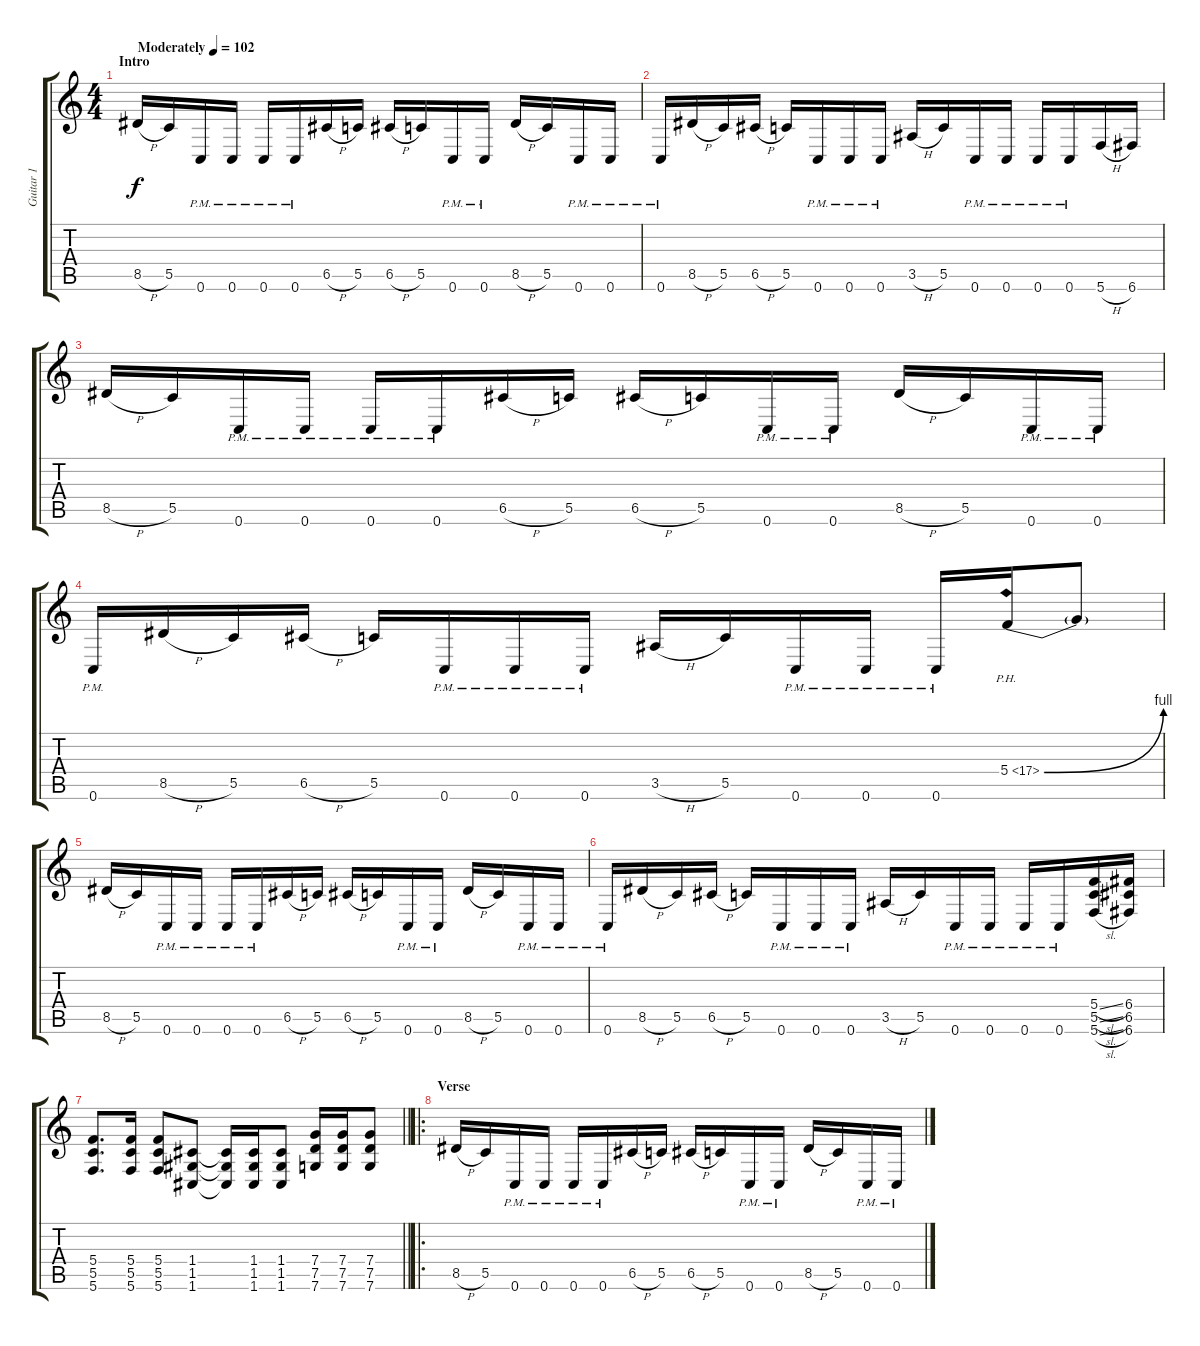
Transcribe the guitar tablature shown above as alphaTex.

\track ("Guitar 1" "Guitar 1") {instrument distortionguitar}
\staff {score tabs}
\tuning (D4 A3 F3 C3 G2 C2) {hide}
\ts (4 4)
\section ("" "Intro")
\tempo (102 "Moderately")
\clef g2
\ks c
8.5{h}.16{dy f instrument distortionguitar} 5.5.16 0.6{pm}.16 0.6{pm}.16 0.6{pm}.16 0.6{pm}.16 6.5{h}.16 5.5.16 6.5{h}.16 5.5.16 0.6{pm}.16 0.6{pm}.16 8.5{h}.16 5.5.16 0.6{pm}.16 0.6{pm}.16 |
0.6{pm}.16 8.5{h}.16 5.5.16 6.5{h}.16 5.5.16 0.6{pm}.16 0.6{pm}.16 0.6{pm}.16 3.5{h}.16 5.5.16 0.6{pm}.16 0.6{pm}.16 0.6{pm}.16 0.6{pm}.16 5.6{h}.16 6.6.16 |
8.5{h}.16 5.5.16 0.6{pm}.16 0.6{pm}.16 0.6{pm}.16 0.6{pm}.16 6.5{h}.16 5.5.16 6.5{h}.16 5.5.16 0.6{pm}.16 0.6{pm}.16 8.5{h}.16 5.5.16 0.6{pm}.16 0.6{pm}.16 |
0.6{pm}.16 8.5{h}.16 5.5.16 6.5{h}.16 5.5.16 0.6{pm}.16 0.6{pm}.16 0.6{pm}.16 3.5{h}.16 5.5.16 0.6{pm}.16 0.6{pm}.16 0.6{pm}.16 5.4{be (bend 0 0 60 4) ph 12}.16 5.4{t}.8 |
8.5{h}.16 5.5.16 0.6{pm}.16 0.6{pm}.16 0.6{pm}.16 0.6{pm}.16 6.5{h}.16 5.5.16 6.5{h}.16 5.5.16 0.6{pm}.16 0.6{pm}.16 8.5{h}.16 5.5.16 0.6{pm}.16 0.6{pm}.16 |
0.6{pm}.16 8.5{h}.16 5.5.16 6.5{h}.16 5.5.16 0.6{pm}.16 0.6{pm}.16 0.6{pm}.16 3.5{h}.16 5.5.16 0.6{pm}.16 0.6{pm}.16 0.6{pm}.16 0.6{pm}.16 (5.4{sl} 5.5{sl} 5.6{sl}).16 (6.4 6.5 6.6).16 |
\barLineRight lightlight
(5.4 5.5 5.6).8{d} (5.4 5.5 5.6).16 (5.4 5.5 5.6).8 (1.4 1.5 1.6).8 (1.4{t} 1.5{t} 1.6{t}).16 (1.4 1.5 1.6).16 (1.4 1.5 1.6).8 (7.4 7.5 7.6).16 (7.4 7.5 7.6).16 (7.4 7.5 7.6).8 |
\ro
\section ("" "Verse")
8.5{h}.16 5.5.16 0.6{pm}.16 0.6{pm}.16 0.6{pm}.16 0.6{pm}.16 6.5{h}.16 5.5.16 6.5{h}.16 5.5.16 0.6{pm}.16 0.6{pm}.16 8.5{h}.16 5.5.16 0.6{pm}.16 0.6{pm}.16
